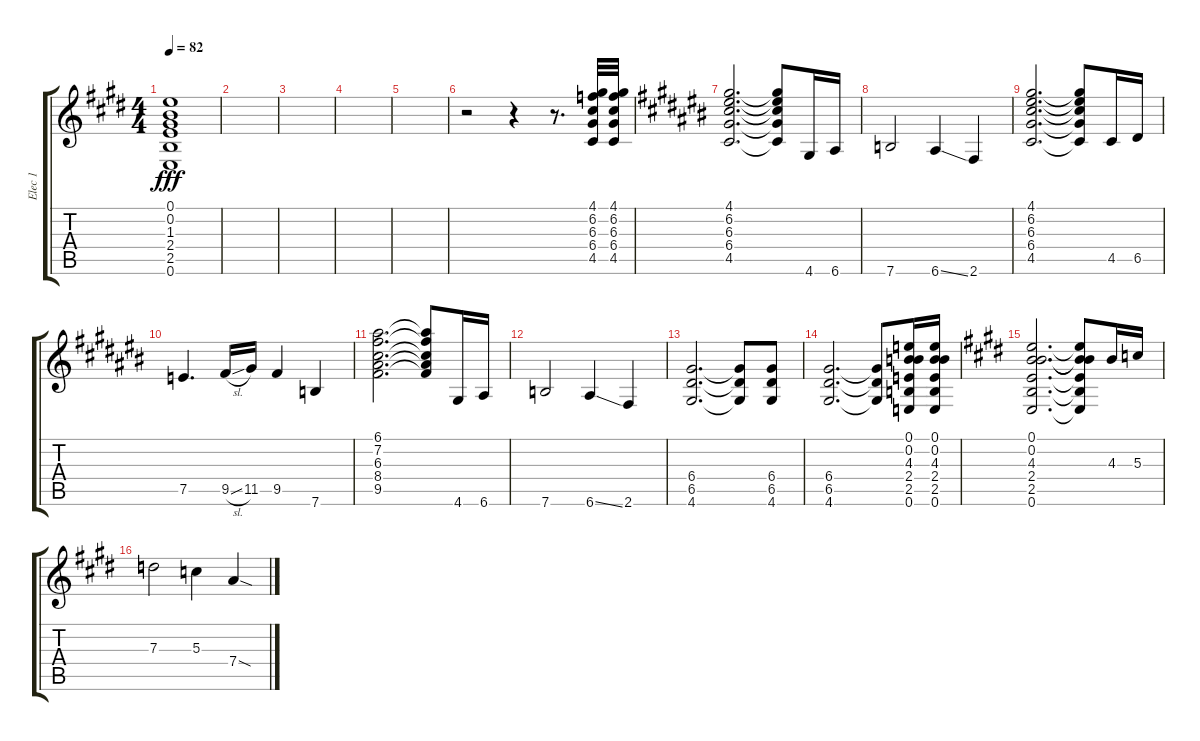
\track ("Elec 1" "Elec 1") {instrument distortionguitar}
\staff {score tabs}
\tuning (E4 B3 G3 D3 A2 E2) {hide}
\ts (4 4)
\tempo 82
\clef g2
\ks e
(0.1 0.2 1.3 2.4 2.5 0.6).1{dy fff} |
|
|
|
|
r.2 r.4 r.8{d} (4.1 6.2 6.3 6.4 4.5).32 (4.1 6.2 6.3 6.4 4.5).32 |
\ks c#
(4.1 6.2 6.3 6.4 4.5).2{d} (4.1{t} 6.2{t} 6.3{t} 6.4{t} 4.5{t}).8 4.6.16 6.6.16 |
7.6.2 6.6{ss}.4 2.6.4 |
(4.1 6.2 6.3 6.4 4.5).2{d} (4.1{t} 6.2{t} 6.3{t} 6.4{t} 4.5{t}).8 4.5.16 6.5.16 |
7.5.4{d} 9.5{sl}.16 11.5.16 9.5.4 7.6.4 |
(6.1 7.2 6.3 8.4 9.5).2{d} (6.1{t} 7.2{t} 6.3{t} 8.4{t} 9.5{t}).8 4.6.16 6.6.16 |
7.6.2 6.6{ss}.4 2.6.4 |
(6.4 6.5 4.6).2{d} (6.4{t} 6.5{t} 4.6{t}).8 (6.4 6.5 4.6).8 |
(6.4 6.5 4.6).2{d} (6.4{t} 6.5{t} 4.6{t}).8 (0.1 0.2 4.3 2.4 2.5 0.6).16 (0.1 0.2 4.3 2.4 2.5 0.6).16 |
\ks e
(0.1 0.2 4.3 2.4 2.5 0.6).2{d} (0.1{t} 0.2{t} 4.3{t} 2.4{t} 2.5{t} 0.6{t}).8 4.3.16 5.3.16 |
7.3.2 5.3.4 7.4{sod}.4
